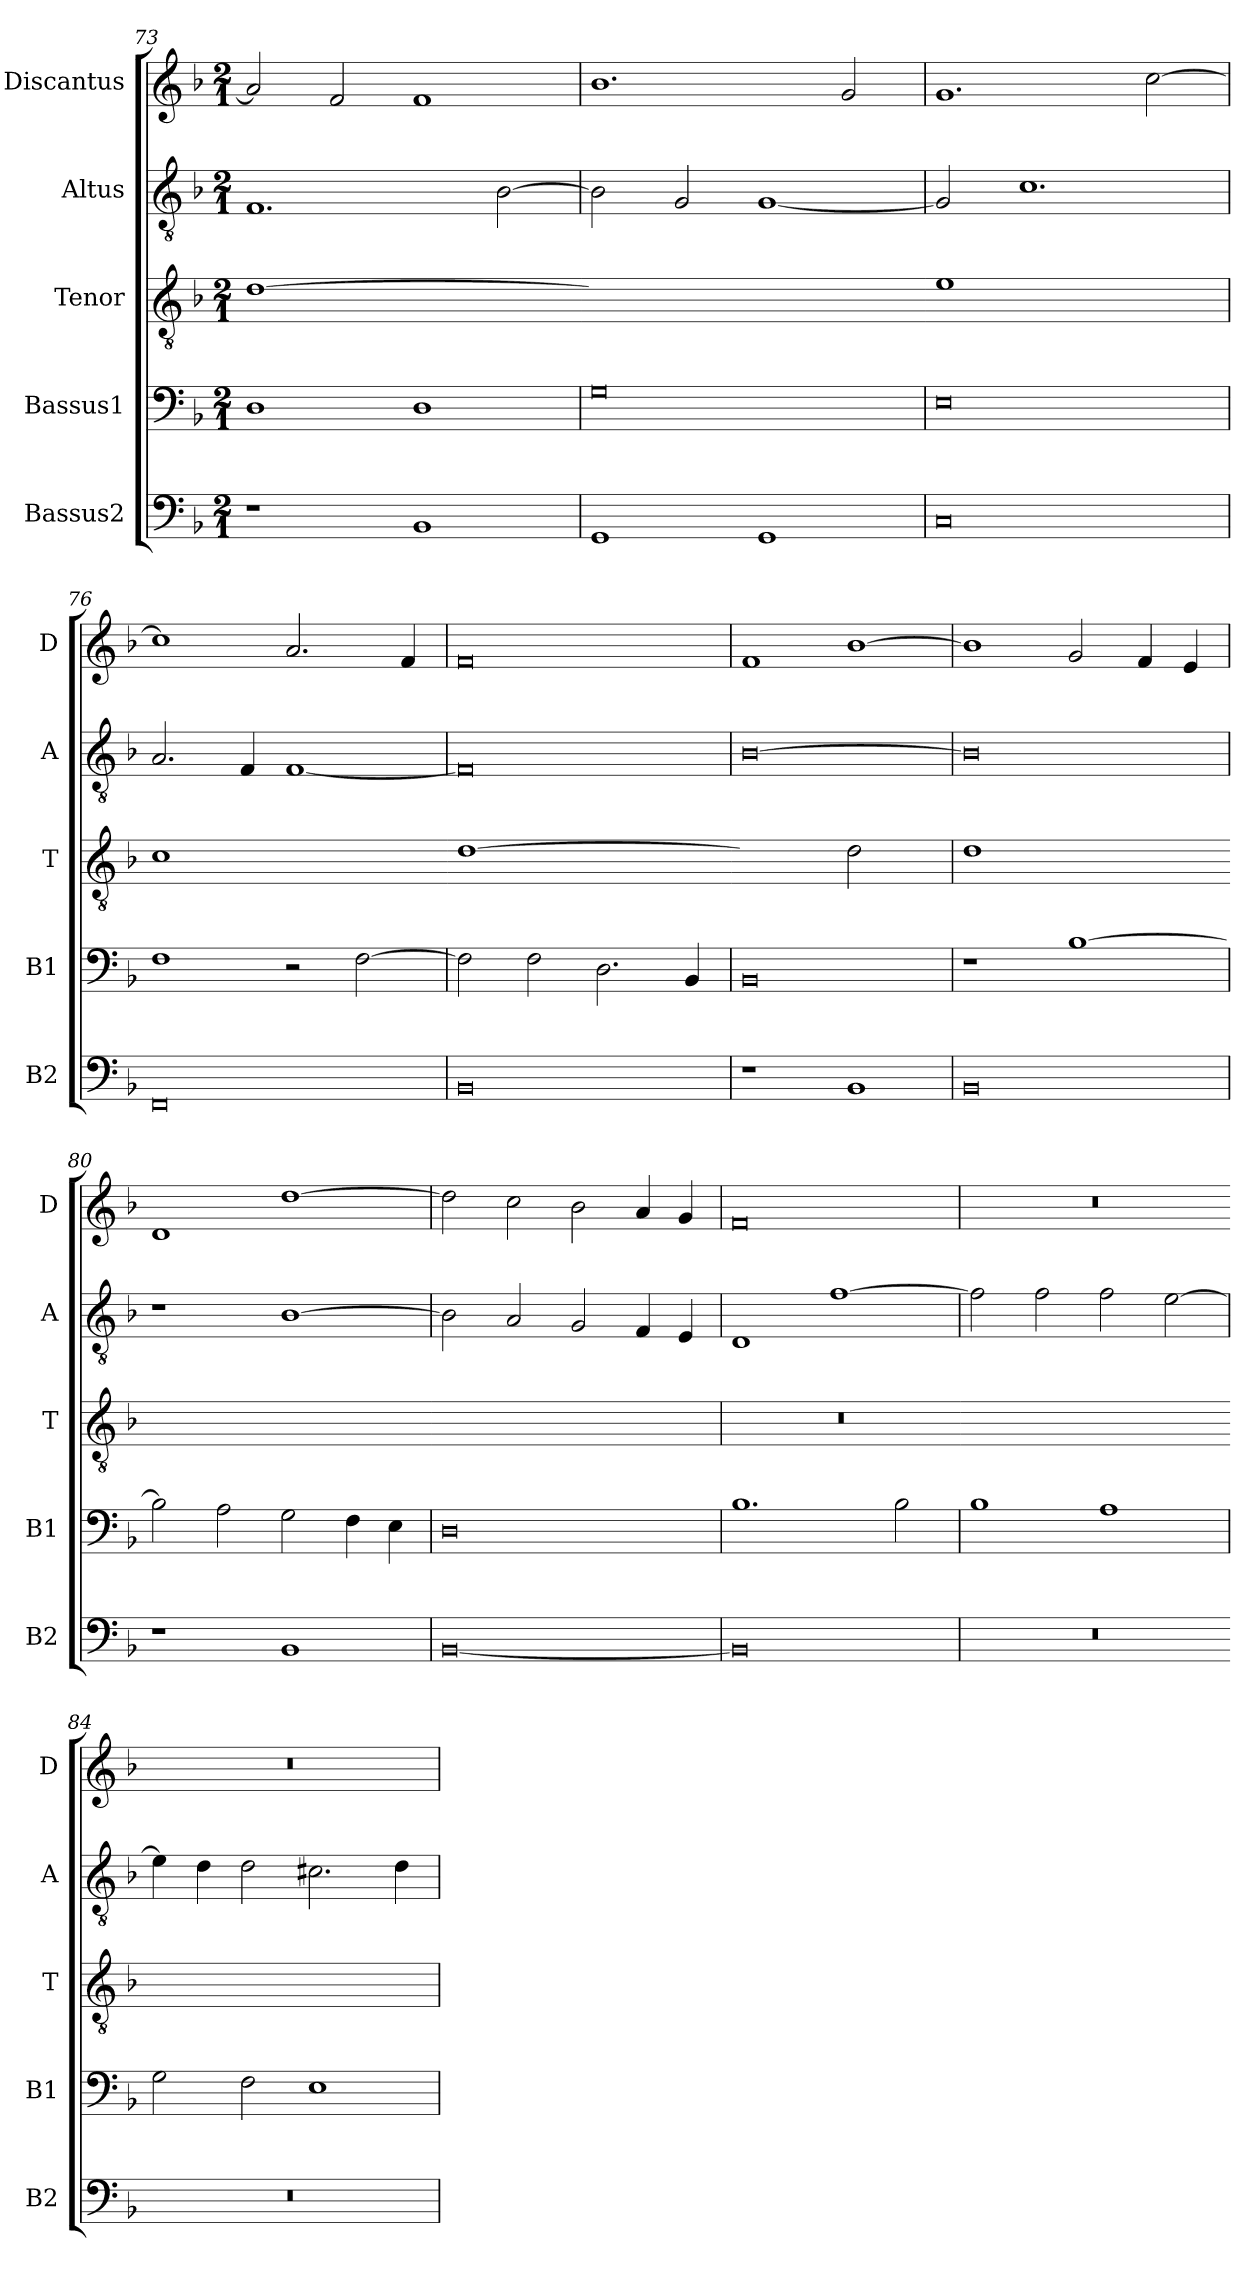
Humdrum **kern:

**kern	**kern	**kern	**kern	**kern
*part5	*part4	*part3	*part2	*part1
*staff5	*staff4	*staff3	*staff2	*staff1
*I"Bassus2	*I"Bassus1	*I"Tenor	*I"Altus	*I"Discantus
*I'B2	*I'B1	*I'T	*I'A	*I'D
*clefF4	*clefF4	*clefGv2	*clefGv2	*clefG2
*k[b-]	*k[b-]	*k[b-]	*k[b-]	*k[b-]
*M2/1	*M2/1	*M2/1	*M2/1	*M2/1
=73	=73	=73	=73	=73
!	!	!LO:N:vis=1	!	!
1r	1D	[0d	1.F	2a/]
.	.	.	.	2f/
1BB-	1D	.	.	1f
.	.	.	[2B-\	.
=74	=74	=74-	=74	=74
!	!	!LO:N:vis=1	!	!
1GG	0G	0dyy]	2B-\]	1.b-
.	.	.	2G/	.
1GG	.	.	[1G	.
.	.	.	.	2g/
=75	=75	=75-	=75	=75
!	!	!LO:N:vis=1	!	!
0C	0E	0e	2G/]	1.g
.	.	.	1.c	.
.	.	.	.	[2cc\
=76	=76	=76	=76	=76
!	!	!LO:N:vis=1	!	!
0FF	1F	0c	2.A/	1cc]
.	.	.	4F/	.
.	2r	.	[1F	2.a/
.	[2F\	.	.	.
.	.	.	.	4f/
=77	=77	=77-	=77	=77
!	!	!LO:N:vis=1	!	!
0BB-	2F\]	[0d	0F]	0f
.	2F\	.	.	.
.	2.D\	.	.	.
.	4BB-/	.	.	.
=78	=78	=78-	=78	=78
!	!	!LO:N:vis=2	!	!
1r	0BB-	1dyy]	[0B-	1f
!	!	!LO:N:vis=2	!	!
1BB-	.	1d	.	[1b-
=79	=79	=79	=79	=79
!	!	!LO:N:vis=1	!	!
0BB-	1r	[y0d	0B-]	1b-]
.	[1B-	.	.	2g/
.	.	.	.	4f/
.	.	.	.	4e/
=80	=80	=80-	=80	=80
!	!	!LO:N:vis=1	!	!
1r	2B-\]	0dyy_	1r	1d
.	2A\	.	.	.
1BB-	2G\	.	[1B-	[1dd
.	4F\	.	.	.
.	4E\	.	.	.
=81	=81	=81-	=81	=81
!	!	!LO:N:vis=1	!	!
[0BB-	0D	0dyy]	2B-\]	2dd\]
.	.	.	2A/	2cc\
.	.	.	2G/	2b-\
.	.	.	4F/	4a/
.	.	.	4E/	4g/
=82	=82	=82	=82	=82
!	!	!LO:N:vis=1	!	!
0BB-]	1.B-	0r	1D	0f
.	.	.	[1f	.
.	2B-\	.	.	.
=83	=83	=83-	=83	=83
!	!	!LO:N:vis=1	!	!
0r	1B-	0ryy	2f\]	0r
.	.	.	2f\	.
.	1A	.	2f\	.
.	.	.	[2e\	.
=84	=84	=84-	=84	=84
!	!	!LO:N:vis=1	!	!
0r	2G\	0ryy	4e\]	0r
.	.	.	4d\	.
.	2F\	.	2d\	.
.	1E	.	2.c#X\	.
.	.	.	4d\	.
=	=	=	=	=
*-	*-	*-	*-	*-
